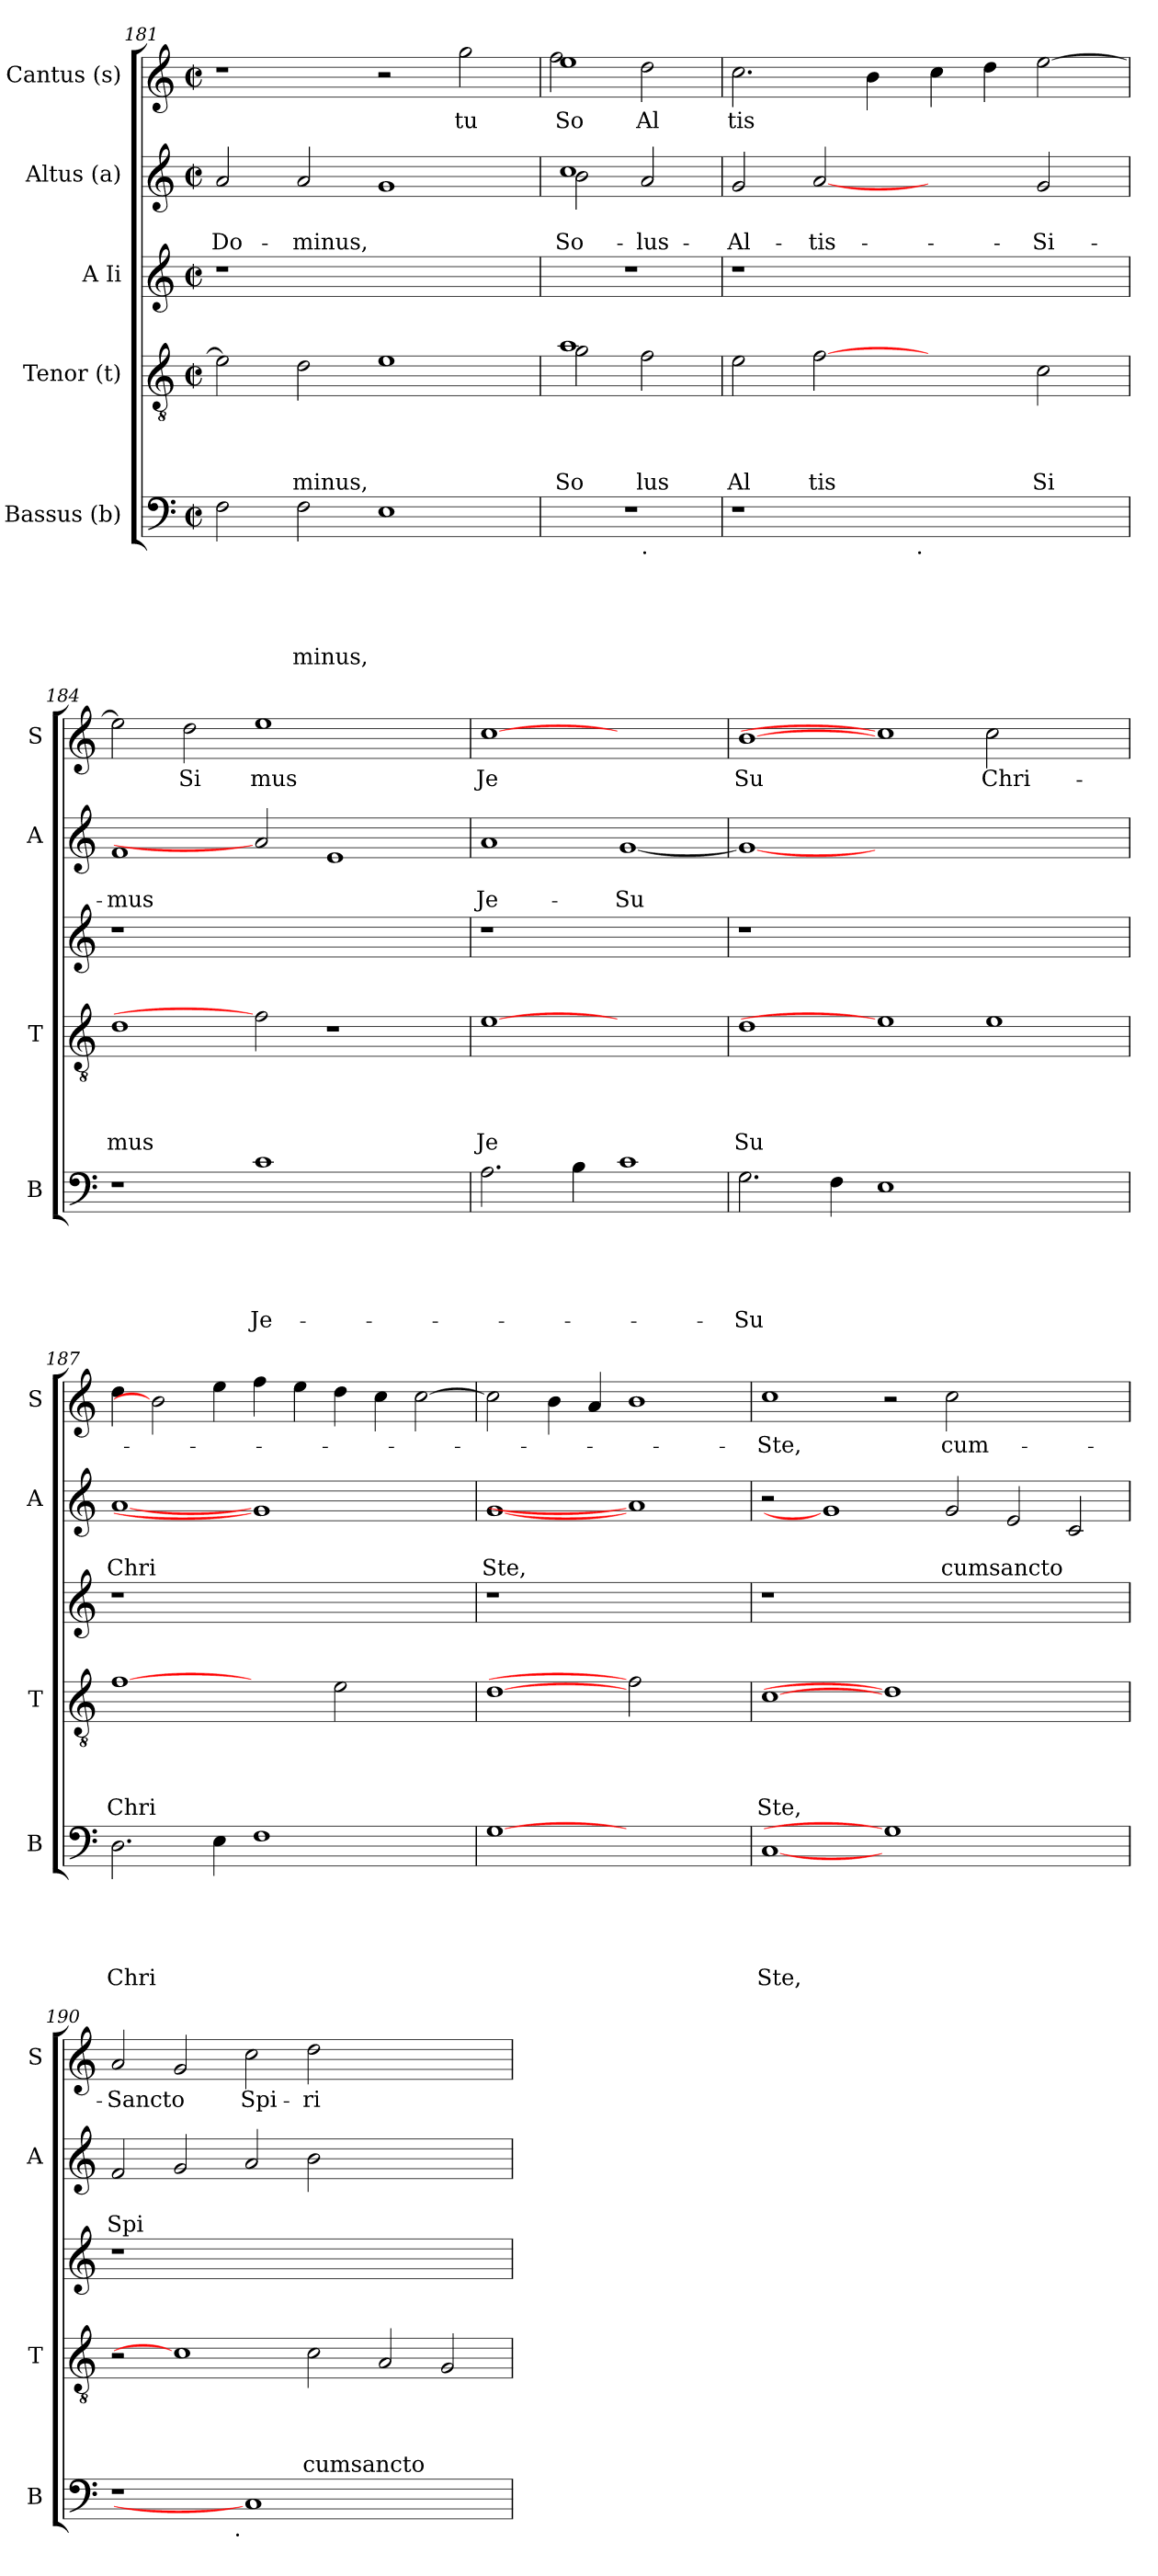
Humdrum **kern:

**kern	**text	**text	**text	**text	**text	**kern	**text	**text	**text	**text	**kern	**kern	**text	**text	**kern	**text
*part5	*part5	*part5	*part5	*part5	*part5	*part4	*part4	*part4	*part4	*part4	*part3	*part2	*part2	*part2	*part1	*part1
*staff5	*staff5	*staff5	*staff5	*staff5	*staff5	*staff4	*staff4	*staff4	*staff4	*staff4	*staff3	*staff2	*staff2	*staff2	*staff1	*staff1
*I"Bassus (b)	*	*	*	*	*	*I"Tenor (t)	*	*	*	*	*I"A Ii	*I"Altus (a)	*	*	*I"Cantus (s)	*
*I'B	*	*	*	*	*	*I'T	*	*	*	*	*	*I'A	*	*	*I'S	*
*clefF4	*	*	*	*	*	*clefGv2	*	*	*	*	*clefG2	*clefG2	*	*	*clefG2	*
*k[]	*	*	*	*	*	*k[]	*	*	*	*	*k[]	*k[]	*	*	*k[]	*
*C:	*	*	*	*	*	*C:	*	*	*	*	*C:	*C:	*	*	*C:	*
*M2/2	*	*	*	*	*	*M2/2	*	*	*	*	*M2/2	*M2/2	*	*	*M2/2	*
*met(c|)	*	*	*	*	*	*met(c|)	*	*	*	*	*met(c|)	*met(c|)	*	*	*met(c|)	*
=181	=181	=181	=181	=181	=181	=181	=181	=181	=181	=181	=181	=181	=181	=181	=181	=181
!	!	!	!	!	!	!	!	!	!	!	!	!	!	!LO:LY:b	!	!
2F\	.	.	.	.	.	2e\]	.	.	.	.	1r	2a/	.	Do-	1r	.
!	!	!	!	!	!LO:LY:b	!	!	!	!	!LO:LY:b	!	!	!	!LO:LY:b	!	!
2F\	.	.	.	.	-minus,	2d\	.	.	.	minus,	.	2a/	.	-minus,	.	.
1E	.	.	.	.	.	1e	.	.	.	.	1ryy	1g	.	.	2r	.
!	!	!	!	!	!	!	!	!	!	!	!	!	!	!	!	!LO:LY:b
.	.	.	.	.	.	.	.	.	.	.	.	.	.	.	2gg\	tu
=182	=182	=182	=182	=182	=182	=182	=182	=182	=182	=182	=182	=182	=182	=182	=182	=182
!	!	!	!	!	!	!	!	!	!	!LO:LY:b	!	!	!	!	!	!
*	*	*	*	*	*	*^	*	*	*	*	*	*	*	*	*	*
!	!	!	!	!	!	!	!	!	!	!	!LO:LY:b	!	!	!	!LO:LY:b	!	!
*	*	*	*	*	*	*	*	*	*	*	*	*	*^	*	*	*	*
!	!	!	!	!	!	!	!	!	!	!	!	!	!	!	!	!LO:LY:b	!	!LO:LY:b
*	*	*	*	*	*	*	*	*	*	*	*	*	*	*	*	*	*^	*
!	!	!	!	!	!	!	!	!	!	!	!	!	!	!	!	!	!	!	!LO:LY:b
*^	*	*	*	*	*	*	*	*	*	*	*	*	*	*	*	*	*	*	*
1r	2ryy	.	.	.	.	.	1a	2g\	.	.	.	So	1r	1cc	2b\	.	So-	1ee	2ff\	So
!	!LO:TX:b:t=.	!	!	!	!	!	!	!	!	!	!	!	!	!	!	!	!	!	!	!
!	!	!	!	!	!	!	!	!	!	!	!	!LO:LY:b	!	!	!	!	!LO:LY:b	!	!	!LO:LY:b
.	2ryy	.	.	.	.	.	.	2f\	.	.	.	lus	.	.	2a/	.	-lus	.	2dd\	Al
=183	=183	=183	=183	=183	=183	=183	=183	=183	=183	=183	=183	=183	=183	=183	=183	=183	=183	=183	=183	=183
!	!	!	!	!	!	!	!	!	!	!	!	!LO:LY:b	!	!	!	!	!LO:LY:b	!	!	!LO:LY:b
*	*	*	*	*	*	*	*	*	*	*	*	*	*	*v	*v	*	*	*	*	*
*	*	*	*	*	*	*	*v	*v	*	*	*	*	*	*	*	*	*v	*v	*
1r	2ryy	.	.	.	.	.	2e\	.	.	.	Al	1r	2g/	.	Al-	2.cc\	tis
!	!	!	!	!	!	!	!	!	!	!	!LO:LY:b	!	!	!	!LO:LY:b	!	!
.	4...ryy	.	.	.	.	.	[2f	.	.	.	tis	.	[2a	.	-tis-	.	.
.	.	.	.	.	.	.	.	.	.	.	.	.	.	.	.	4b\	.
!	!LO:TX:b:t=.	!	!	!	!	!	!	!	!	!	!	!	!	!	!	!	!
.	1ryy	.	.	.	.	.	.	.	.	.	.	.	.	.	.	.	.
1ryy	.	.	.	.	.	.	2ryy	.	.	.	.	1ryy	2ryy	.	.	4cc\	.
.	.	.	.	.	.	.	.	.	.	.	.	.	.	.	.	4dd\	.
!	!	!	!	!	!	!	!	!	!	!	!LO:LY:b	!	!	!	!LO:LY:b	!	!
.	.	.	.	.	.	.	2c\	.	.	.	Si	.	2g/	.	-Si-	[>2ee\	.
.	32ryy	.	.	.	.	.	.	.	.	.	.	.	.	.	.	.	.
=184	=184	=184	=184	=184	=184	=184	=184	=184	=184	=184	=184	=184	=184	=184	=184	=184	=184
!	!	!	!	!	!	!	!	!	!	!	!LO:LY:b	!	!	!	!LO:LY:b	!	!
*v	*v	*	*	*	*	*	*	*	*	*	*	*	*	*	*	*	*
1r	.	.	.	.	.	1d	.	.	.	mus	1r	1f	.	-mus	2ee\]	.
!	!	!	!	!	!	!	!	!	!	!	!	!	!	!	!	!LO:LY:b
.	.	.	.	.	.	.	.	.	.	.	.	.	.	.	2dd\	Si
!	!	!	!	!	!LO:LY:b	!	!	!	!	!	!	!	!	!	!	!LO:LY:b
1c	.	.	.	.	Je-	2f]	.	.	.	.	1.ryy	2a]	.	.	1ee	mus
.	.	.	.	.	.	1r	.	.	.	.	.	1e	.	.	.	.
2ryy	.	.	.	.	.	.	.	.	.	.	.	.	.	.	2ryy	.
=185	=185	=185	=185	=185	=185	=185	=185	=185	=185	=185	=185	=185	=185	=185	=185	=185
!	!	!	!	!	!	!	!	!	!	!LO:LY:b	!	!	!	!LO:LY:b	!	!LO:LY:b
2.A\	.	.	.	.	.	[1e	.	.	.	Je	1r	1a	.	Je-	[1cc	Je
4B\	.	.	.	.	.	.	.	.	.	.	.	.	.	.	.	.
!	!	!	!	!	!	!	!	!	!	!	!	!	!	!LO:LY:b	!	!
1c	.	.	.	.	.	1ryy	.	.	.	.	1ryy	[<1g	.	-Su	1ryy	.
!!LO:LB:g=z
=186	=186	=186	=186	=186	=186	=186	=186	=186	=186	=186	=186	=186	=186	=186	=186	=186
!	!	!	!	!	!LO:LY:b	!	!	!	!	!LO:LY:b	!	!	!	!	!	!LO:LY:b
2.G\	.	.	.	.	-Su	1d	.	.	.	Su	1r	1g_	.	.	[1b	Su
4F\	.	.	.	.	.	.	.	.	.	.	.	.	.	.	.	.
1E	.	.	.	.	.	1e]	.	.	.	.	0ryy	0ryy	.	.	1cc]	.
!	!	!	!	!	!	!	!	!	!	!	!	!	!	!	!	!LO:LY:b
1ryy	.	.	.	.	.	1e	.	.	.	.	.	.	.	.	2cc\	Chri-
.	.	.	.	.	.	.	.	.	.	.	.	.	.	.	2ryy	.
=187	=187	=187	=187	=187	=187	=187	=187	=187	=187	=187	=187	=187	=187	=187	=187	=187
!	!	!	!	!	!LO:LY:b	!	!	!	!	!LO:LY:b	!	!	!	!LO:LY:b	!	!
2.D\	.	.	.	.	Chri	[1f	.	.	.	Chri	1r	[1a	.	Chri	4dd\	.
.	.	.	.	.	.	.	.	.	.	.	.	.	.	.	2b]	.
4E\	.	.	.	.	.	.	.	.	.	.	.	.	.	.	4ee\	.
1F	.	.	.	.	.	2ryy	.	.	.	.	1.ryy	1g]	.	.	4ff\	.
.	.	.	.	.	.	.	.	.	.	.	.	.	.	.	4ee\	.
.	.	.	.	.	.	2e\	.	.	.	.	.	.	.	.	4dd\	.
.	.	.	.	.	.	.	.	.	.	.	.	.	.	.	4cc\	.
2ryy	.	.	.	.	.	2ryy	.	.	.	.	.	2ryy	.	.	[>2cc\	.
=188	=188	=188	=188	=188	=188	=188	=188	=188	=188	=188	=188	=188	=188	=188	=188	=188
!	!	!	!	!	!	!	!	!	!	!	!	!	!	!LO:LY:b	!	!
[1G	.	.	.	.	.	[1d	.	.	.	.	1r	[1g	.	Ste,	2cc\]	.
.	.	.	.	.	.	.	.	.	.	.	.	.	.	.	4b\	.
.	.	.	.	.	.	.	.	.	.	.	.	.	.	.	4a/	.
1ryy	.	.	.	.	.	2f]	.	.	.	.	1ryy	1a]	.	.	1b	.
.	.	.	.	.	.	2ryy	.	.	.	.	.	.	.	.	.	.
=189	=189	=189	=189	=189	=189	=189	=189	=189	=189	=189	=189	=189	=189	=189	=189	=189
!	!	!	!	!	!LO:LY:b	!	!	!	!	!LO:LY:b	!	!	!	!	!	!LO:LY:b
[1C	.	.	.	.	Ste,	[1c	.	.	.	Ste,	1r	2r	.	.	1cc	-Ste,
.	.	.	.	.	.	.	.	.	.	.	.	1g]	.	.	.	.
1G]	.	.	.	.	.	1d]	.	.	.	.	0ryy	.	.	.	2r	.
!	!	!	!	!	!	!	!	!	!	!	!	!	!	!LO:LY:b	!	!LO:LY:b
.	.	.	.	.	.	.	.	.	.	.	.	2g/	.	cumsancto	2cc\	cum-
1ryy	.	.	.	.	.	1ryy	.	.	.	.	.	2e/	.	.	1ryy	.
.	.	.	.	.	.	.	.	.	.	.	.	2c/	.	.	.	.
=190	=190	=190	=190	=190	=190	=190	=190	=190	=190	=190	=190	=190	=190	=190	=190	=190
!	!	!	!	!	!	!	!	!	!	!	!	!	!	!LO:LY:b	!	!LO:LY:b
*^	*	*	*	*	*	*	*	*	*	*	*	*	*	*	*	*
1r	2ryy	.	.	.	.	.	2r	.	.	.	.	1r	2f/	.	Spi	2a/	-Sancto
.	4...ryy	.	.	.	.	.	1c]	.	.	.	.	.	2g/	.	.	2g/	.
!	!LO:TX:b:t=.	!	!	!	!	!	!	!	!	!	!	!	!	!	!	!	!
.	1ryy	.	.	.	.	.	.	.	.	.	.	.	.	.	.	.	.
!	!	!	!	!	!	!	!	!	!	!	!	!	!	!	!	!	!LO:LY:b
1C]	.	.	.	.	.	.	.	.	.	.	.	0ryy	2a/	.	.	2cc\	Spi-
!	!	!	!	!	!	!	!	!	!	!	!LO:LY:b	!	!	!	!	!	!LO:LY:b
.	.	.	.	.	.	.	2c\	.	.	.	cumsancto	.	2b\	.	.	2dd\	-ri-
.	1ryy	.	.	.	.	.	.	.	.	.	.	.	.	.	.	.	.
1ryy	.	.	.	.	.	.	2A/	.	.	.	.	.	1ryy	.	.	1ryy	.
.	.	.	.	.	.	.	2G/	.	.	.	.	.	.	.	.	.	.
.	32ryy	.	.	.	.	.	.	.	.	.	.	.	.	.	.	.	.
*v	*v	*	*	*	*	*	*	*	*	*	*	*	*	*	*	*	*
=	=	=	=	=	=	=	=	=	=	=	=	=	=	=	=	=
*-	*-	*-	*-	*-	*-	*-	*-	*-	*-	*-	*-	*-	*-	*-	*-	*-
